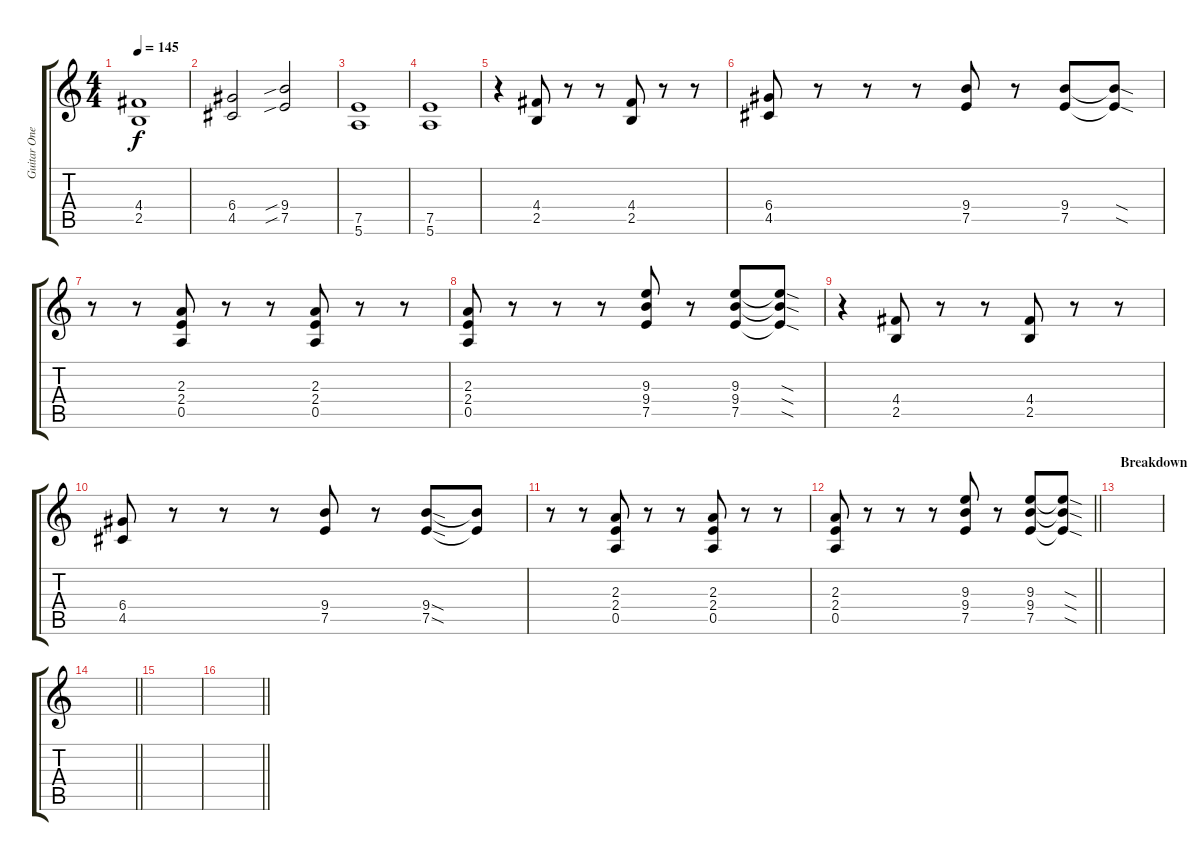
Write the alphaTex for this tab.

\track ("Guitar One [Trace Cyrus]" "Guitar One") {instrument overdrivenguitar}
\staff {score tabs}
\tuning (E4 B3 G3 D3 A2 E2) {hide}
\ts (4 4)
\tempo 145
\clef g2
\ks c
(4.4 2.5).1{dy f} |
(6.4 4.5).2 (9.4{sib} 7.5{sib}).2 |
(7.5 5.6).1 |
(7.5 5.6).1 |
r.4 (4.4 2.5).8 r.8 r.8 (4.4 2.5).8 r.8 r.8 |
(6.4 4.5).8 r.8 r.8 r.8 (9.4 7.5).8 r.8 (9.4 7.5).8 (9.4{sod t} 7.5{sod t}).8 |
r.8 r.8 (2.3 2.4 0.5).8 r.8 r.8 (2.3 2.4 0.5).8 r.8 r.8 |
(2.3 2.4 0.5).8 r.8 r.8 r.8 (9.3 9.4 7.5).8 r.8 (9.3 9.4 7.5).8 (9.3{sod t} 9.4{sod t} 7.5{sod t}).8 |
r.4 (4.4 2.5).8 r.8 r.8 (4.4 2.5).8 r.8 r.8 |
(6.4 4.5).8 r.8 r.8 r.8 (9.4 7.5).8 r.8 (9.4{sod} 7.5{sod}).8 (9.4{t} 7.5{t}).8 |
r.8 r.8 (2.3 2.4 0.5).8 r.8 r.8 (2.3 2.4 0.5).8 r.8 r.8 |
\barLineRight lightlight
(2.3 2.4 0.5).8 r.8 r.8 r.8 (9.3 9.4 7.5).8 r.8 (9.3 9.4 7.5).8 (9.3{sod t} 9.4{sod t} 7.5{sod t}).8 |
\section ("" "Breakdown")
|
\barLineRight lightlight
|
|
\barLineRight lightlight
